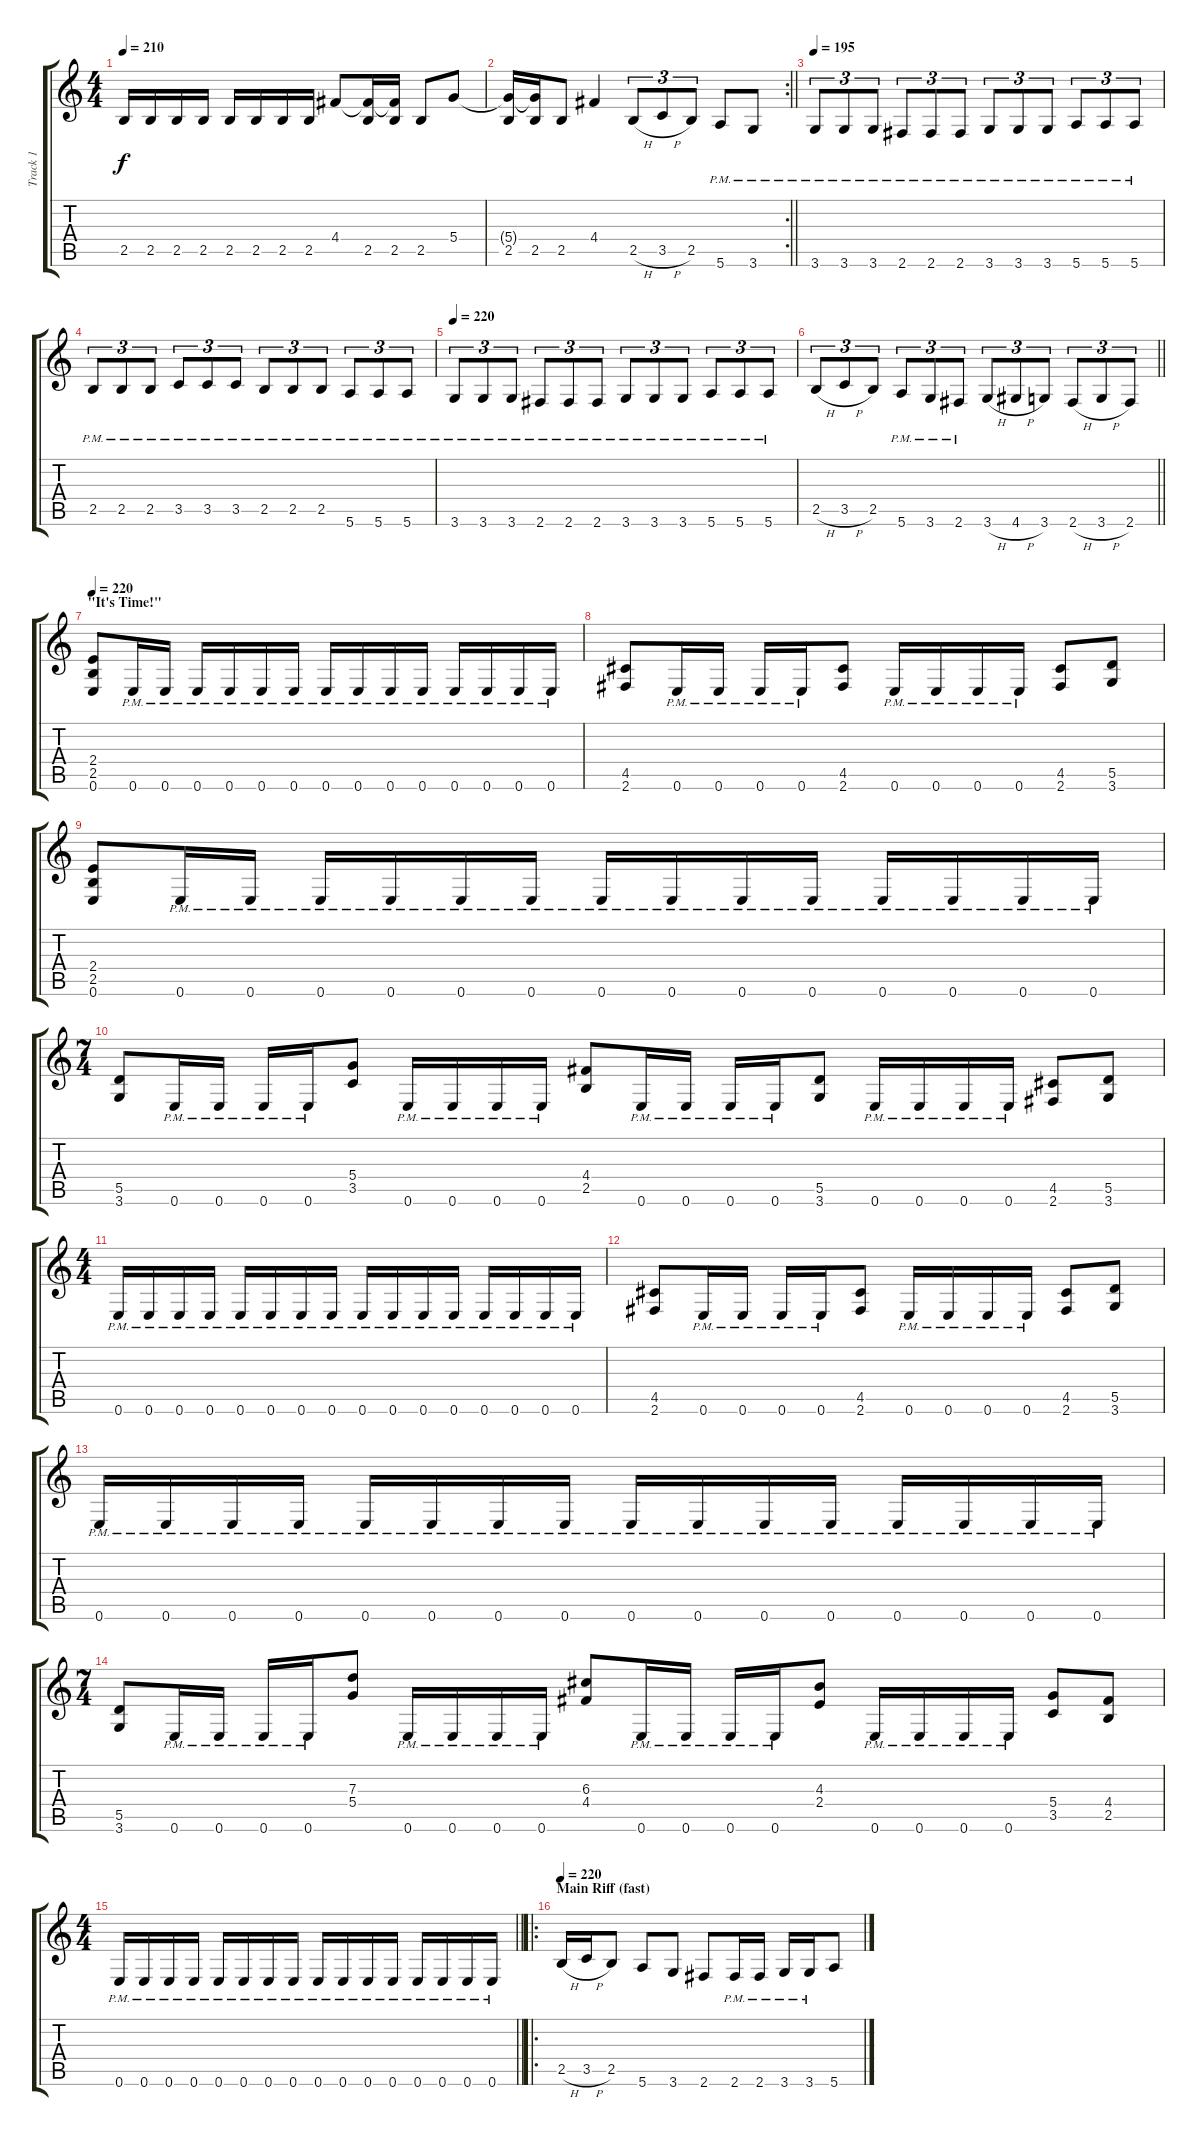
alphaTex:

\track ("Track 1" "Track 1") {instrument distortionguitar}
\staff {score tabs}
\tuning (E4 B3 G3 D3 A2 E2) {hide}
\ts (4 4)
\tempo 210
\clef g2
\ks c
2.5.16{dy f} 2.5.16 2.5.16 2.5.16 2.5.16 2.5.16 2.5.16 2.5.16 4.4.8 (4.4{t} 2.5).16 (4.4{t} 2.5).16 2.5.8 5.4.8 |
\rc 2
\barLineRight lightlight
(5.4{t} 2.5).16 (5.4{t} 2.5).16 2.5.8 4.4.4 2.5{h}.8{tu (3 2)} 3.5{h}.8{tu (3 2)} 2.5.8{tu (3 2)} 5.6{pm}.8 3.6{pm}.8 |
\tempo 195
3.6{pm}.8{tu (3 2)} 3.6{pm}.8{tu (3 2)} 3.6{pm}.8{tu (3 2)} 2.6{pm}.8{tu (3 2)} 2.6{pm}.8{tu (3 2)} 2.6{pm}.8{tu (3 2)} 3.6{pm}.8{tu (3 2)} 3.6{pm}.8{tu (3 2)} 3.6{pm}.8{tu (3 2)} 5.6{pm}.8{tu (3 2)} 5.6{pm}.8{tu (3 2)} 5.6{pm}.8{tu (3 2)} |
2.5{pm}.8{tu (3 2)} 2.5{pm}.8{tu (3 2)} 2.5{pm}.8{tu (3 2)} 3.5{pm}.8{tu (3 2)} 3.5{pm}.8{tu (3 2)} 3.5{pm}.8{tu (3 2)} 2.5{pm}.8{tu (3 2)} 2.5{pm}.8{tu (3 2)} 2.5{pm}.8{tu (3 2)} 5.6{pm}.8{tu (3 2)} 5.6{pm}.8{tu (3 2)} 5.6{pm}.8{tu (3 2)} |
\tempo 220
3.6{pm}.8{tu (3 2)} 3.6{pm}.8{tu (3 2)} 3.6{pm}.8{tu (3 2)} 2.6{pm}.8{tu (3 2)} 2.6{pm}.8{tu (3 2)} 2.6{pm}.8{tu (3 2)} 3.6{pm}.8{tu (3 2)} 3.6{pm}.8{tu (3 2)} 3.6{pm}.8{tu (3 2)} 5.6{pm}.8{tu (3 2)} 5.6{pm}.8{tu (3 2)} 5.6{pm}.8{tu (3 2)} |
\barLineRight lightlight
2.5{h}.8{tu (3 2)} 3.5{h}.8{tu (3 2)} 2.5.8{tu (3 2)} 5.6{pm}.8{tu (3 2)} 3.6{pm}.8{tu (3 2)} 2.6{pm}.8{tu (3 2)} 3.6{h}.8{tu (3 2)} 4.6{h}.8{tu (3 2)} 3.6.8{tu (3 2)} 2.6{h}.8{tu (3 2)} 3.6{h}.8{tu (3 2)} 2.6.8{tu (3 2)} |
\section ("" "\"It's Time!\"")
\tempo 220
(2.4 2.5 0.6).8 0.6{pm}.16 0.6{pm}.16 0.6{pm}.16 0.6{pm}.16 0.6{pm}.16 0.6{pm}.16 0.6{pm}.16 0.6{pm}.16 0.6{pm}.16 0.6{pm}.16 0.6{pm}.16 0.6{pm}.16 0.6{pm}.16 0.6{pm}.16 |
(4.5 2.6).8 0.6{pm}.16 0.6{pm}.16 0.6{pm}.16 0.6{pm}.16 (4.5 2.6).8 0.6{pm}.16 0.6{pm}.16 0.6{pm}.16 0.6{pm}.16 (4.5 2.6).8 (5.5 3.6).8 |
(2.4 2.5 0.6).8 0.6{pm}.16 0.6{pm}.16 0.6{pm}.16 0.6{pm}.16 0.6{pm}.16 0.6{pm}.16 0.6{pm}.16 0.6{pm}.16 0.6{pm}.16 0.6{pm}.16 0.6{pm}.16 0.6{pm}.16 0.6{pm}.16 0.6{pm}.16 |
\ts (7 4)
(5.5 3.6).8 0.6{pm}.16 0.6{pm}.16 0.6{pm}.16 0.6{pm}.16 (5.4 3.5).8 0.6{pm}.16 0.6{pm}.16 0.6{pm}.16 0.6{pm}.16 (4.4 2.5).8 0.6{pm}.16 0.6{pm}.16 0.6{pm}.16 0.6{pm}.16 (5.5 3.6).8 0.6{pm}.16 0.6{pm}.16 0.6{pm}.16 0.6{pm}.16 (4.5 2.6).8 (5.5 3.6).8 |
\ts (4 4)
0.6{pm}.16 0.6{pm}.16 0.6{pm}.16 0.6{pm}.16 0.6{pm}.16 0.6{pm}.16 0.6{pm}.16 0.6{pm}.16 0.6{pm}.16 0.6{pm}.16 0.6{pm}.16 0.6{pm}.16 0.6{pm}.16 0.6{pm}.16 0.6{pm}.16 0.6{pm}.16 |
(4.5 2.6).8 0.6{pm}.16 0.6{pm}.16 0.6{pm}.16 0.6{pm}.16 (4.5 2.6).8 0.6{pm}.16 0.6{pm}.16 0.6{pm}.16 0.6{pm}.16 (4.5 2.6).8 (5.5 3.6).8 |
0.6{pm}.16 0.6{pm}.16 0.6{pm}.16 0.6{pm}.16 0.6{pm}.16 0.6{pm}.16 0.6{pm}.16 0.6{pm}.16 0.6{pm}.16 0.6{pm}.16 0.6{pm}.16 0.6{pm}.16 0.6{pm}.16 0.6{pm}.16 0.6{pm}.16 0.6{pm}.16 |
\ts (7 4)
(5.5 3.6).8 0.6{pm}.16 0.6{pm}.16 0.6{pm}.16 0.6{pm}.16 (7.3 5.4).8 0.6{pm}.16 0.6{pm}.16 0.6{pm}.16 0.6{pm}.16 (6.3 4.4).8 0.6{pm}.16 0.6{pm}.16 0.6{pm}.16 0.6{pm}.16 (4.3 2.4).8 0.6{pm}.16 0.6{pm}.16 0.6{pm}.16 0.6{pm}.16 (5.4 3.5).8 (4.4 2.5).8 |
\ts (4 4)
\barLineRight lightlight
0.6{pm}.16 0.6{pm}.16 0.6{pm}.16 0.6{pm}.16 0.6{pm}.16 0.6{pm}.16 0.6{pm}.16 0.6{pm}.16 0.6{pm}.16 0.6{pm}.16 0.6{pm}.16 0.6{pm}.16 0.6{pm}.16 0.6{pm}.16 0.6{pm}.16 0.6{pm}.16 |
\ro
\section ("" "Main Riff (fast)")
\tempo 220
2.5{h}.16 3.5{h}.16 2.5.8 5.6.8 3.6.8 2.6.8 2.6{pm}.16 2.6{pm}.16 3.6{pm}.16 3.6{pm}.16 5.6.8
